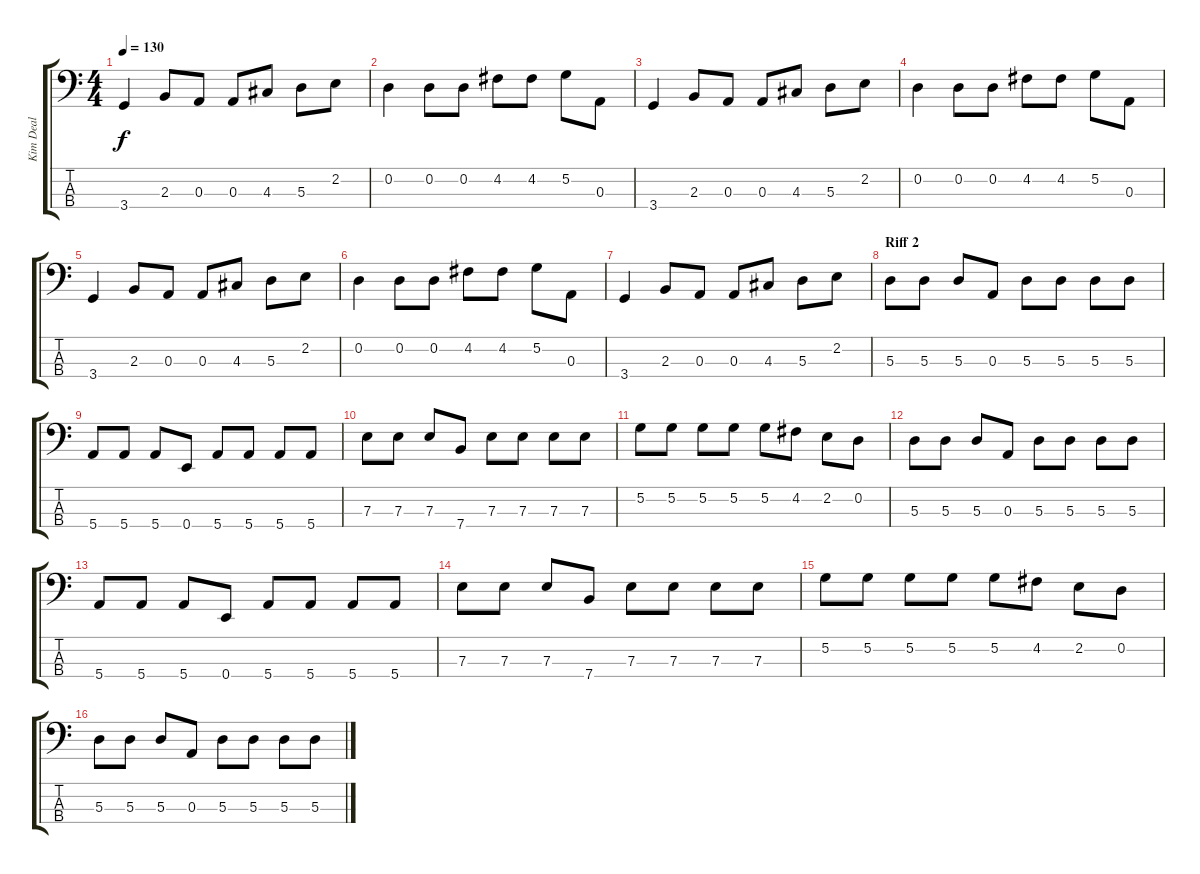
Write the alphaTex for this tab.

\track ("Kim Deal" "Kim Deal") {instrument electricbasspick}
\staff {score tabs}
\tuning (G2 D2 A1 E1) {hide}
\ts (4 4)
\tempo 130
\clef f4
\ks c
3.4.4{dy f} 2.3.8 0.3.8 0.3.8 4.3.8 5.3.8 2.2.8 |
0.2.4 0.2.8 0.2.8 4.2.8 4.2.8 5.2.8 0.3.8 |
3.4.4 2.3.8 0.3.8 0.3.8 4.3.8 5.3.8 2.2.8 |
0.2.4 0.2.8 0.2.8 4.2.8 4.2.8 5.2.8 0.3.8 |
3.4.4 2.3.8 0.3.8 0.3.8 4.3.8 5.3.8 2.2.8 |
0.2.4 0.2.8 0.2.8 4.2.8 4.2.8 5.2.8 0.3.8 |
3.4.4 2.3.8 0.3.8 0.3.8 4.3.8 5.3.8 2.2.8 |
\section ("" "Riff 2")
5.3.8 5.3.8 5.3.8 0.3.8 5.3.8 5.3.8 5.3.8 5.3.8 |
5.4.8 5.4.8 5.4.8 0.4.8 5.4.8 5.4.8 5.4.8 5.4.8 |
7.3.8 7.3.8 7.3.8 7.4.8 7.3.8 7.3.8 7.3.8 7.3.8 |
5.2.8 5.2.8 5.2.8 5.2.8 5.2.8 4.2.8 2.2.8 0.2.8 |
5.3.8 5.3.8 5.3.8 0.3.8 5.3.8 5.3.8 5.3.8 5.3.8 |
5.4.8 5.4.8 5.4.8 0.4.8 5.4.8 5.4.8 5.4.8 5.4.8 |
7.3.8 7.3.8 7.3.8 7.4.8 7.3.8 7.3.8 7.3.8 7.3.8 |
5.2.8 5.2.8 5.2.8 5.2.8 5.2.8 4.2.8 2.2.8 0.2.8 |
\section ("" "")
5.3.8 5.3.8 5.3.8 0.3.8 5.3.8 5.3.8 5.3.8 5.3.8
